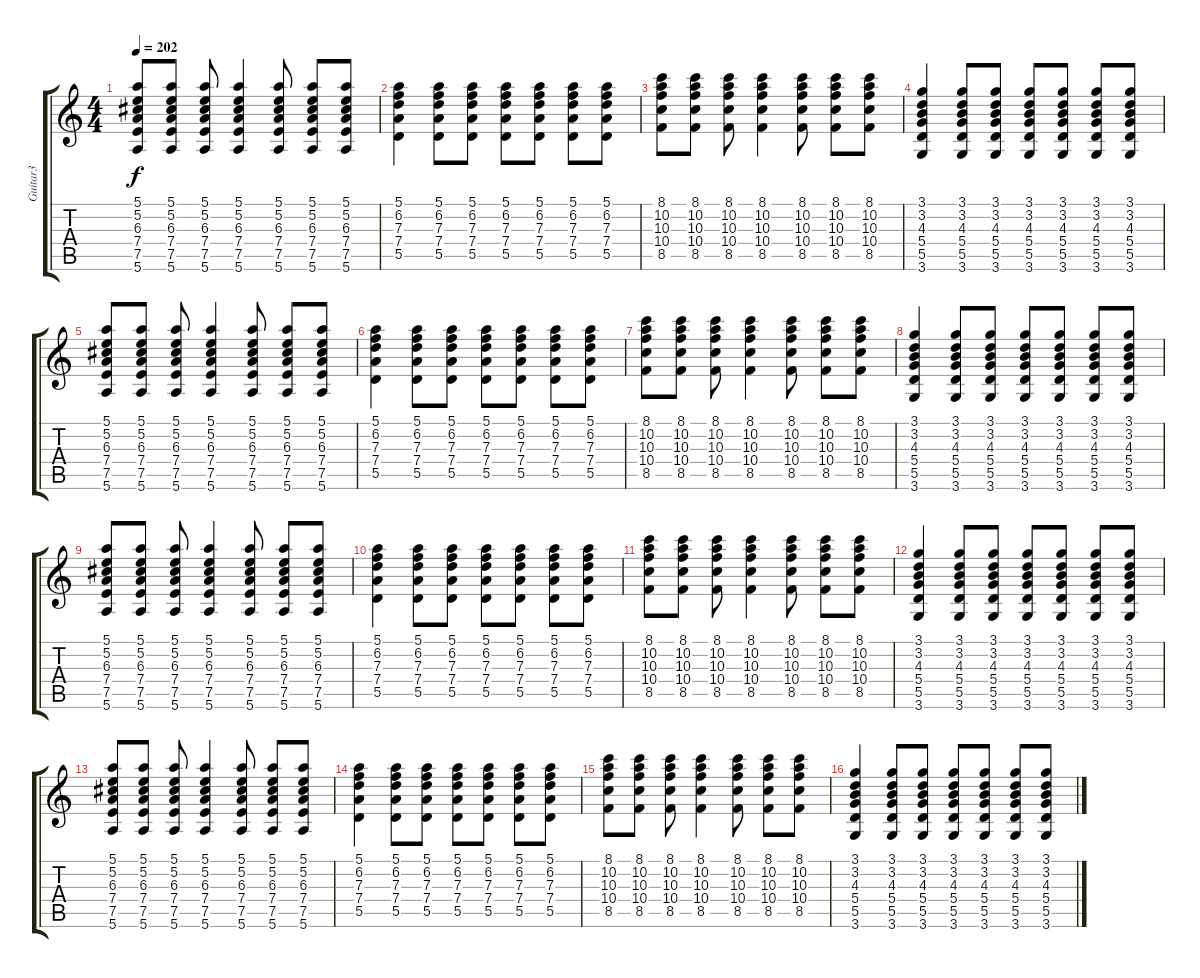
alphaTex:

\track ("Guitar3" "Guitar3") {instrument distortionguitar}
\staff {score tabs}
\tuning (E4 B3 G3 D3 A2 E2) {hide}
\ts (4 4)
\tempo 202
\clef g2
\ks c
(5.1 5.2 6.3 7.4 7.5 5.6).8{dy f} (5.1 5.2 6.3 7.4 7.5 5.6).8 (5.1 5.2 6.3 7.4 7.5 5.6).8 (5.1 5.2 6.3 7.4 7.5 5.6).4 (5.1 5.2 6.3 7.4 7.5 5.6).8 (5.1 5.2 6.3 7.4 7.5 5.6).8 (5.1 5.2 6.3 7.4 7.5 5.6).8 |
(5.1 6.2 7.3 7.4 5.5).4 (5.1 6.2 7.3 7.4 5.5).8 (5.1 6.2 7.3 7.4 5.5).8 (5.1 6.2 7.3 7.4 5.5).8 (5.1 6.2 7.3 7.4 5.5).8 (5.1 6.2 7.3 7.4 5.5).8 (5.1 6.2 7.3 7.4 5.5).8 |
(8.1 10.2 10.3 10.4 8.5).8 (8.1 10.2 10.3 10.4 8.5).8 (8.1 10.2 10.3 10.4 8.5).8 (8.1 10.2 10.3 10.4 8.5).4 (8.1 10.2 10.3 10.4 8.5).8 (8.1 10.2 10.3 10.4 8.5).8 (8.1 10.2 10.3 10.4 8.5).8 |
(3.1 3.2 4.3 5.4 5.5 3.6).4 (3.1 3.2 4.3 5.4 5.5 3.6).8 (3.1 3.2 4.3 5.4 5.5 3.6).8 (3.1 3.2 4.3 5.4 5.5 3.6).8 (3.1 3.2 4.3 5.4 5.5 3.6).8 (3.1 3.2 4.3 5.4 5.5 3.6).8 (3.1 3.2 4.3 5.4 5.5 3.6).8 |
(5.1 5.2 6.3 7.4 7.5 5.6).8 (5.1 5.2 6.3 7.4 7.5 5.6).8 (5.1 5.2 6.3 7.4 7.5 5.6).8 (5.1 5.2 6.3 7.4 7.5 5.6).4 (5.1 5.2 6.3 7.4 7.5 5.6).8 (5.1 5.2 6.3 7.4 7.5 5.6).8 (5.1 5.2 6.3 7.4 7.5 5.6).8 |
(5.1 6.2 7.3 7.4 5.5).4 (5.1 6.2 7.3 7.4 5.5).8 (5.1 6.2 7.3 7.4 5.5).8 (5.1 6.2 7.3 7.4 5.5).8 (5.1 6.2 7.3 7.4 5.5).8 (5.1 6.2 7.3 7.4 5.5).8 (5.1 6.2 7.3 7.4 5.5).8 |
(8.1 10.2 10.3 10.4 8.5).8 (8.1 10.2 10.3 10.4 8.5).8 (8.1 10.2 10.3 10.4 8.5).8 (8.1 10.2 10.3 10.4 8.5).4 (8.1 10.2 10.3 10.4 8.5).8 (8.1 10.2 10.3 10.4 8.5).8 (8.1 10.2 10.3 10.4 8.5).8 |
(3.1 3.2 4.3 5.4 5.5 3.6).4 (3.1 3.2 4.3 5.4 5.5 3.6).8 (3.1 3.2 4.3 5.4 5.5 3.6).8 (3.1 3.2 4.3 5.4 5.5 3.6).8 (3.1 3.2 4.3 5.4 5.5 3.6).8 (3.1 3.2 4.3 5.4 5.5 3.6).8 (3.1 3.2 4.3 5.4 5.5 3.6).8 |
(5.1 5.2 6.3 7.4 7.5 5.6).8 (5.1 5.2 6.3 7.4 7.5 5.6).8 (5.1 5.2 6.3 7.4 7.5 5.6).8 (5.1 5.2 6.3 7.4 7.5 5.6).4 (5.1 5.2 6.3 7.4 7.5 5.6).8 (5.1 5.2 6.3 7.4 7.5 5.6).8 (5.1 5.2 6.3 7.4 7.5 5.6).8 |
(5.1 6.2 7.3 7.4 5.5).4 (5.1 6.2 7.3 7.4 5.5).8 (5.1 6.2 7.3 7.4 5.5).8 (5.1 6.2 7.3 7.4 5.5).8 (5.1 6.2 7.3 7.4 5.5).8 (5.1 6.2 7.3 7.4 5.5).8 (5.1 6.2 7.3 7.4 5.5).8 |
(8.1 10.2 10.3 10.4 8.5).8 (8.1 10.2 10.3 10.4 8.5).8 (8.1 10.2 10.3 10.4 8.5).8 (8.1 10.2 10.3 10.4 8.5).4 (8.1 10.2 10.3 10.4 8.5).8 (8.1 10.2 10.3 10.4 8.5).8 (8.1 10.2 10.3 10.4 8.5).8 |
(3.1 3.2 4.3 5.4 5.5 3.6).4 (3.1 3.2 4.3 5.4 5.5 3.6).8 (3.1 3.2 4.3 5.4 5.5 3.6).8 (3.1 3.2 4.3 5.4 5.5 3.6).8 (3.1 3.2 4.3 5.4 5.5 3.6).8 (3.1 3.2 4.3 5.4 5.5 3.6).8 (3.1 3.2 4.3 5.4 5.5 3.6).8 |
(5.1 5.2 6.3 7.4 7.5 5.6).8 (5.1 5.2 6.3 7.4 7.5 5.6).8 (5.1 5.2 6.3 7.4 7.5 5.6).8 (5.1 5.2 6.3 7.4 7.5 5.6).4 (5.1 5.2 6.3 7.4 7.5 5.6).8 (5.1 5.2 6.3 7.4 7.5 5.6).8 (5.1 5.2 6.3 7.4 7.5 5.6).8 |
(5.1 6.2 7.3 7.4 5.5).4 (5.1 6.2 7.3 7.4 5.5).8 (5.1 6.2 7.3 7.4 5.5).8 (5.1 6.2 7.3 7.4 5.5).8 (5.1 6.2 7.3 7.4 5.5).8 (5.1 6.2 7.3 7.4 5.5).8 (5.1 6.2 7.3 7.4 5.5).8 |
(8.1 10.2 10.3 10.4 8.5).8 (8.1 10.2 10.3 10.4 8.5).8 (8.1 10.2 10.3 10.4 8.5).8 (8.1 10.2 10.3 10.4 8.5).4 (8.1 10.2 10.3 10.4 8.5).8 (8.1 10.2 10.3 10.4 8.5).8 (8.1 10.2 10.3 10.4 8.5).8 |
(3.1 3.2 4.3 5.4 5.5 3.6).4 (3.1 3.2 4.3 5.4 5.5 3.6).8 (3.1 3.2 4.3 5.4 5.5 3.6).8 (3.1 3.2 4.3 5.4 5.5 3.6).8 (3.1 3.2 4.3 5.4 5.5 3.6).8 (3.1 3.2 4.3 5.4 5.5 3.6).8 (3.1 3.2 4.3 5.4 5.5 3.6).8
